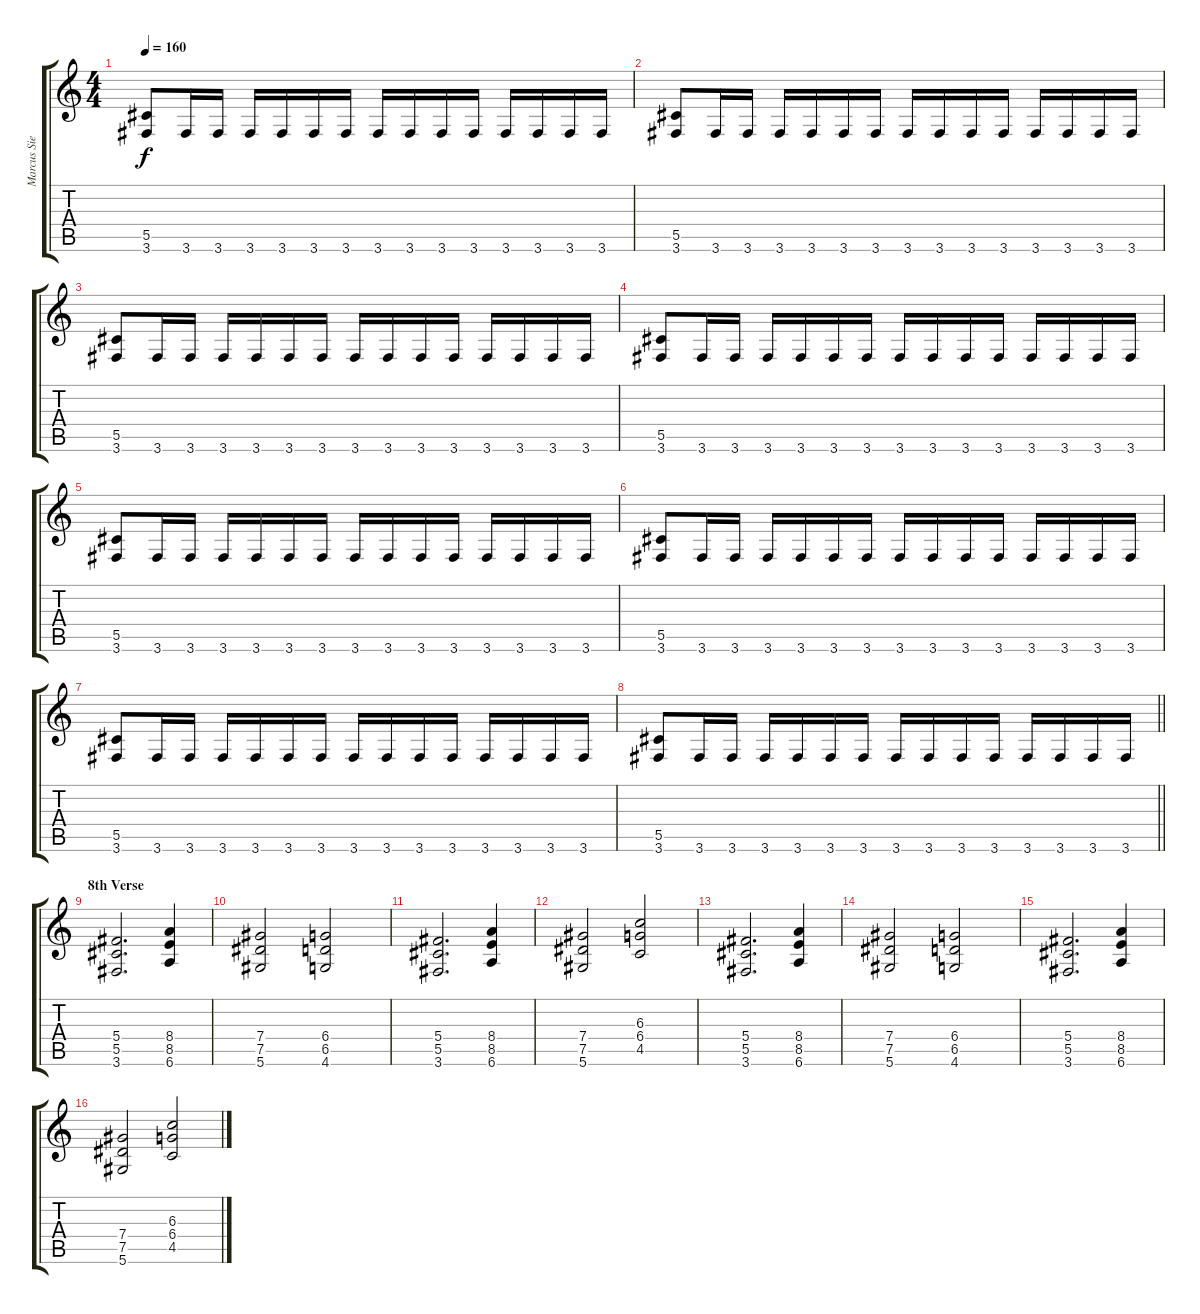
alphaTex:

\track ("Marcus Siepen" "Marcus Sie") {instrument distortionguitar}
\staff {score tabs}
\tuning (Eb4 Bb3 Gb3 Db3 Ab2 Eb2) {hide}
\ts (4 4)
\tempo 160
\clef g2
\ks c
(5.5 3.6).8{dy f} 3.6.16 3.6.16 3.6.16 3.6.16 3.6.16 3.6.16 3.6.16 3.6.16 3.6.16 3.6.16 3.6.16 3.6.16 3.6.16 3.6.16 |
(5.5 3.6).8 3.6.16 3.6.16 3.6.16 3.6.16 3.6.16 3.6.16 3.6.16 3.6.16 3.6.16 3.6.16 3.6.16 3.6.16 3.6.16 3.6.16 |
(5.5 3.6).8 3.6.16 3.6.16 3.6.16 3.6.16 3.6.16 3.6.16 3.6.16 3.6.16 3.6.16 3.6.16 3.6.16 3.6.16 3.6.16 3.6.16 |
(5.5 3.6).8 3.6.16 3.6.16 3.6.16 3.6.16 3.6.16 3.6.16 3.6.16 3.6.16 3.6.16 3.6.16 3.6.16 3.6.16 3.6.16 3.6.16 |
(5.5 3.6).8 3.6.16 3.6.16 3.6.16 3.6.16 3.6.16 3.6.16 3.6.16 3.6.16 3.6.16 3.6.16 3.6.16 3.6.16 3.6.16 3.6.16 |
(5.5 3.6).8 3.6.16 3.6.16 3.6.16 3.6.16 3.6.16 3.6.16 3.6.16 3.6.16 3.6.16 3.6.16 3.6.16 3.6.16 3.6.16 3.6.16 |
(5.5 3.6).8 3.6.16 3.6.16 3.6.16 3.6.16 3.6.16 3.6.16 3.6.16 3.6.16 3.6.16 3.6.16 3.6.16 3.6.16 3.6.16 3.6.16 |
\barLineRight lightlight
(5.5 3.6).8 3.6.16 3.6.16 3.6.16 3.6.16 3.6.16 3.6.16 3.6.16 3.6.16 3.6.16 3.6.16 3.6.16 3.6.16 3.6.16 3.6.16 |
\section ("" "8th Verse")
(5.4 5.5 3.6).2{d volume 14} (8.4 8.5 6.6).4 |
(7.4 7.5 5.6).2 (6.4 6.5 4.6).2 |
(5.4 5.5 3.6).2{d} (8.4 8.5 6.6).4 |
(7.4 7.5 5.6).2 (6.3 6.4 4.5).2 |
(5.4 5.5 3.6).2{d} (8.4 8.5 6.6).4 |
(7.4 7.5 5.6).2 (6.4 6.5 4.6).2 |
(5.4 5.5 3.6).2{d} (8.4 8.5 6.6).4 |
(7.4 7.5 5.6).2 (6.3 6.4 4.5).2
